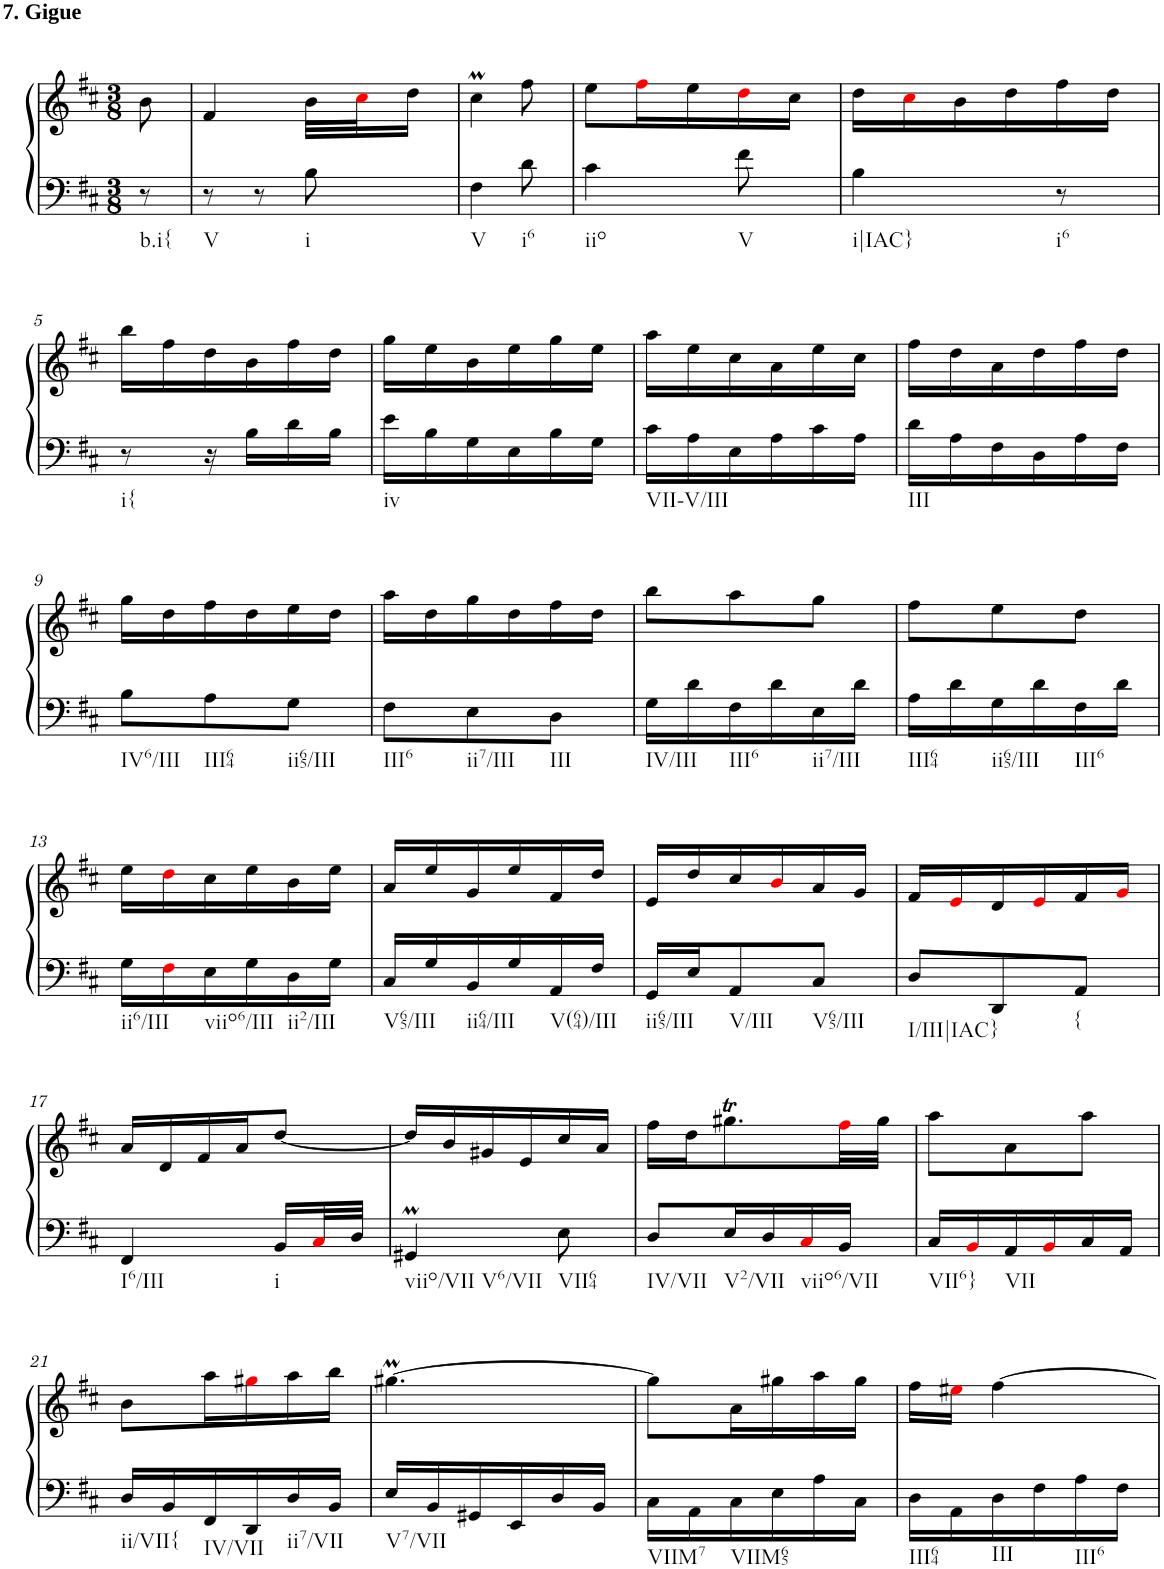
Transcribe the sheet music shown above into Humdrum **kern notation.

**kern	**kern
*part1	*part1
*staff2	*staff1
*I"Klavier linke Hand	*
*clefF4	*clefG2
*k[f#c#]	*k[f#c#]
*M3/8	*M3/8
=	=
!	!LO:TX:a:B:t=7. Gigue
!LO:TX:b:t=b.i{	!
8r	8b\
=1	=1
!LO:TX:b:t=V	!
8r	4f#/
8r	.
!LO:TX:b:t=i	!
8B\	32b\LLL
.	32cc#i\J
.	16dd\JJ
=2	=2
!LO:TX:b:t=V	!
4F#\	4cc#m\
!LO:TX:b:t=i6	!
8d\	8ff#\
=3	=3
!LO:TX:b:t=iio	!
4c#\	8ee\L
.	16ff#i\L
.	16ee\
!LO:TX:b:t=V	!
8f#\	16ddi\
.	16cc#\JJ
=4	=4
!LO:TX:b:t=i|IAC}	!
4B\	16dd\LL
.	16cc#i\
.	16b\
.	16dd\
!LO:TX:b:t=i6	!
8r	16ff#\
.	16dd\JJ
!!LO:LB:g=z
=5	=5
!LO:TX:b:t=i{	!
8r	16bb\LL
.	16ff#\
16r	16dd\
16B\LL	16b\
16d\	16ff#\
16B\JJ	16dd\JJ
=6	=6
!LO:TX:b:t=iv	!
16e\LL	16gg\LL
16B\	16ee\
16G\	16b\
16E\	16ee\
16B\	16gg\
16G\JJ	16ee\JJ
=7	=7
!LO:TX:b:t=VII-V/III	!
16c#\LL	16aa\LL
16A\	16ee\
16E\	16cc#\
16A\	16a\
16c#\	16ee\
16A\JJ	16cc#\JJ
=8	=8
!LO:TX:b:t=III	!
16d\LL	16ff#\LL
16A\	16dd\
16F#\	16a\
16D\	16dd\
16A\	16ff#\
16F#\JJ	16dd\JJ
!!LO:LB:g=z
=9	=9
!LO:TX:b:t=IV6/III	!
8B\L	16gg\LL
.	16dd\
!LO:TX:b:t=III64	!
8A\	16ff#\
.	16dd\
!LO:TX:b:t=ii65/III	!
8G\J	16ee\
.	16dd\JJ
=10	=10
!LO:TX:b:t=III6	!
8F#\L	16aa\LL
.	16dd\
!LO:TX:b:t=ii7/III	!
8E\	16gg\
.	16dd\
!LO:TX:b:t=III	!
8D\J	16ff#\
.	16dd\JJ
=11	=11
!LO:TX:b:t=IV/III	!
16G\LL	8bb\L
16d\	.
!LO:TX:b:t=III6	!
16F#\	8aa\
16d\	.
!LO:TX:b:t=ii7/III	!
16E\	8gg\J
16d\JJ	.
=12	=12
!LO:TX:b:t=III64	!
16A\LL	8ff#\L
16d\	.
!LO:TX:b:t=ii65/III	!
16G\	8ee\
16d\	.
!LO:TX:b:t=III6	!
16F#\	8dd\J
16d\JJ	.
!!LO:LB:g=z
=13	=13
!LO:TX:b:t=ii6/III	!
16G\LL	16ee\LL
16F#i\	16ddi\
!LO:TX:b:t=viio6/III	!
16E\	16cc#\
16G\	16ee\
!LO:TX:b:t=ii2/III	!
16D\	16b\
16G\JJ	16ee\JJ
=14	=14
!LO:TX:b:t=V65/III	!
16C#/LL	16a/LL
16G/	16ee/
!LO:TX:b:t=ii64/III	!
16BB/	16g/
16G/	16ee/
!LO:TX:b:t=V(64)/III	!
16AA/	16f#/
16F#/JJ	16dd/JJ
=15	=15
!LO:TX:b:t=ii65/III	!
16GG/LL	16e/LL
16E/J	16dd/
!LO:TX:b:t=V/III	!
8AA/	16cc#/
.	16bi/
!LO:TX:b:t=V65/III	!
8C#/J	16a/
.	16g/JJ
=16	=16
!LO:TX:b:t=I/III|IAC}	!
8D/L	16f#/LL
.	16ei/
8DD/	16d/
.	16ei/
!LO:TX:b:t={	!
8AA/J	16f#/
.	16gi/JJ
!!LO:LB:g=z
=17	=17
!LO:TX:b:t=I6/III	!
4FF#/	16a/LL
.	16d/
.	16f#/
.	16a/J
!LO:TX:b:t=i	!
16BB/LL	[8dd/J
32C#i/L	.
32D/JJJ	.
=18	=18
!LO:TX:b:t=viio/VII	!
!LO:TX:b:t=V6/VII	!
4GG#Xm/	16dd/LL]
.	16b/
.	16g#X/
.	16e/
!LO:TX:b:t=VII64	!
8E\	16cc#/
.	16a/JJ
=19	=19
!LO:TX:b:t=IV/VII	!
8D/L	16ff#\LL
.	16dd\J
!LO:TX:b:t=V2/VII	!
16E/L	8.gg#Xt\
16D/	.
!LO:TX:b:t=viio6/VII	!
16C#i/	.
16BB/JJ	32ff#i\LL
.	32gg#\JJJ
=20	=20
!LO:TX:b:t=VII6}	!
16C#/LL	8aa\L
16BBi/	.
!LO:TX:b:t=VII	!
16AA/	8a\
16BBi/	.
16C#/	8aa\J
16AA/JJ	.
!!LO:LB:g=z
=21	=21
!LO:TX:b:t=ii/VII{	!
16D/LL	8b\L
16BB/	.
!LO:TX:b:t=IV/VII	!
16FF#/	16aa\L
16DD/	16gg#Xi\
!LO:TX:b:t=ii7/VII	!
16D/	16aa\
16BB/JJ	16bb\JJ
=22	=22
!LO:TX:b:t=V7/VII	!
16E/LL	[4.gg#Xm\
16BB/	.
16GG#X/	.
16EE/	.
16D/	.
16BB/JJ	.
=23	=23
!LO:TX:b:t=VIIM7	!
16C#\LL	8gg#\L]
16AA\	.
!LO:TX:b:t=VIIM65	!
16C#\	16a\L
16E\	16gg#X\
16A\	16aa\
16C#\JJ	16gg#\JJ
=24	=24
!LO:TX:b:t=III64	!
16D\LL	16ff#\LL
16AA\	16ee#Xi\JJ
!LO:TX:b:t=III	!
16D\	[4ff#\
16F#\	.
!LO:TX:b:t=III6	!
16A\	.
16F#\JJ	.
=	=
*-	*-
